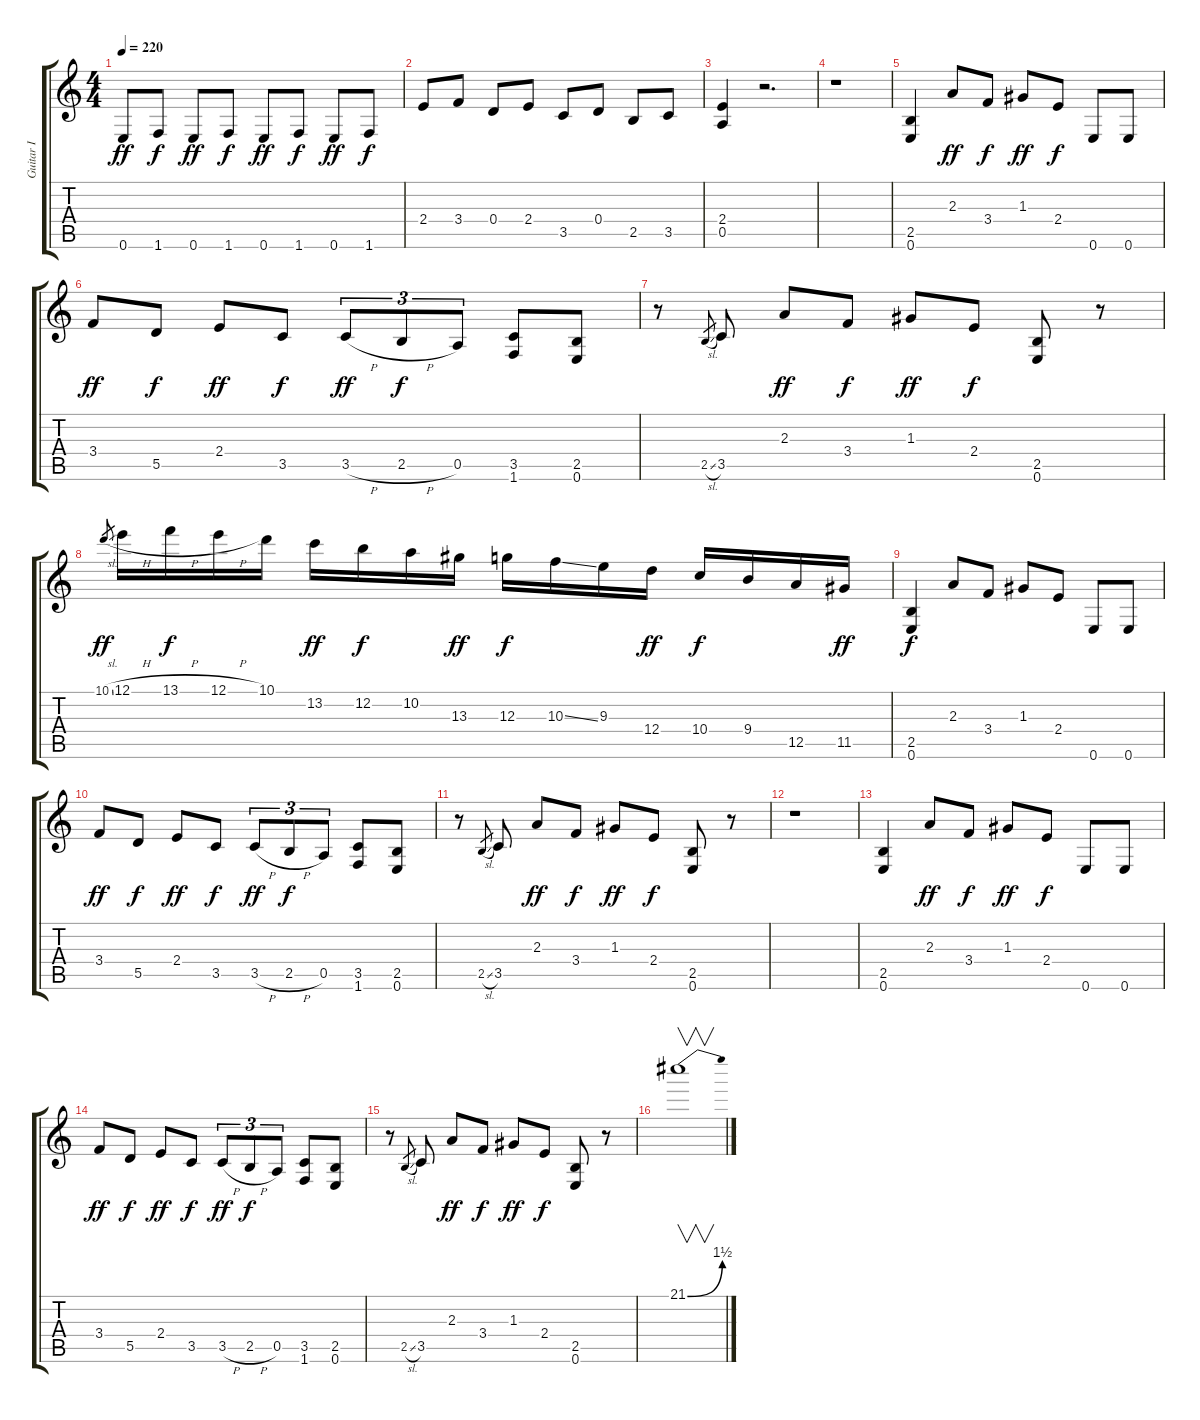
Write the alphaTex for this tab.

\track ("Guitar I" "Guitar I") {instrument overdrivenguitar}
\staff {score tabs}
\tuning (E4 B3 G3 D3 A2 E2) {hide}
\ts (4 4)
\tempo 220
\clef g2
\ks c
0.6.8{dy ff} 1.6.8{dy f} 0.6.8{dy ff} 1.6.8{dy f} 0.6.8{dy ff} 1.6.8{dy f} 0.6.8{dy ff} 1.6.8{dy f} |
2.4.8 3.4.8 0.4.8 2.4.8 3.5.8 0.4.8 2.5.8 3.5.8 |
(2.4 0.5).4 r.2{d} |
r.1 |
(2.5 0.6).4 2.3.8{dy ff} 3.4.8{dy f} 1.3.8{dy ff} 2.4.8{dy f} 0.6.8 0.6.8 |
3.4.8{dy ff} 5.5.8{dy f} 2.4.8{dy ff} 3.5.8{dy f} 3.5{h}.8{tu (3 2) dy ff} 2.5{h}.8{tu (3 2) dy f} 0.5.8{tu (3 2)} (3.5 1.6).8 (2.5 0.6).8 |
r.8 2.5{sl}.8{gr} 3.5.8 2.3.8{dy ff} 3.4.8{dy f} 1.3.8{dy ff} 2.4.8{dy f} (2.5 0.6).8 r.8 |
10.1{sl}.8{gr dy ff} 12.1{h}.16 13.1{h}.16{dy f} 12.1{h}.16 10.1.16 13.2.16{dy ff} 12.2.16{dy f} 10.2.16 13.3.16{dy ff} 12.3.16{dy f} 10.3{ss}.16 9.3.16 12.4.16{dy ff} 10.4.16{dy f} 9.4.16 12.5.16 11.5.16{dy ff} |
(2.5 0.6).4{dy f} 2.3.8 3.4.8 1.3.8 2.4.8 0.6.8 0.6.8 |
3.4.8{dy ff} 5.5.8{dy f} 2.4.8{dy ff} 3.5.8{dy f} 3.5{h}.8{tu (3 2) dy ff} 2.5{h}.8{tu (3 2) dy f} 0.5.8{tu (3 2)} (3.5 1.6).8 (2.5 0.6).8 |
r.8 2.5{sl}.8{gr} 3.5.8 2.3.8{dy ff} 3.4.8{dy f} 1.3.8{dy ff} 2.4.8{dy f} (2.5 0.6).8 r.8 |
r.1 |
(2.5 0.6).4 2.3.8{dy ff} 3.4.8{dy f} 1.3.8{dy ff} 2.4.8{dy f} 0.6.8 0.6.8 |
3.4.8{dy ff} 5.5.8{dy f} 2.4.8{dy ff} 3.5.8{dy f} 3.5{h}.8{tu (3 2) dy ff} 2.5{h}.8{tu (3 2) dy f} 0.5.8{tu (3 2)} (3.5 1.6).8 (2.5 0.6).8 |
r.8 2.5{sl}.8{gr} 3.5.8 2.3.8{dy ff} 3.4.8{dy f} 1.3.8{dy ff} 2.4.8{dy f} (2.5 0.6).8 r.8 |
21.1{be (bend 0 0 60 6)}.1{v}
